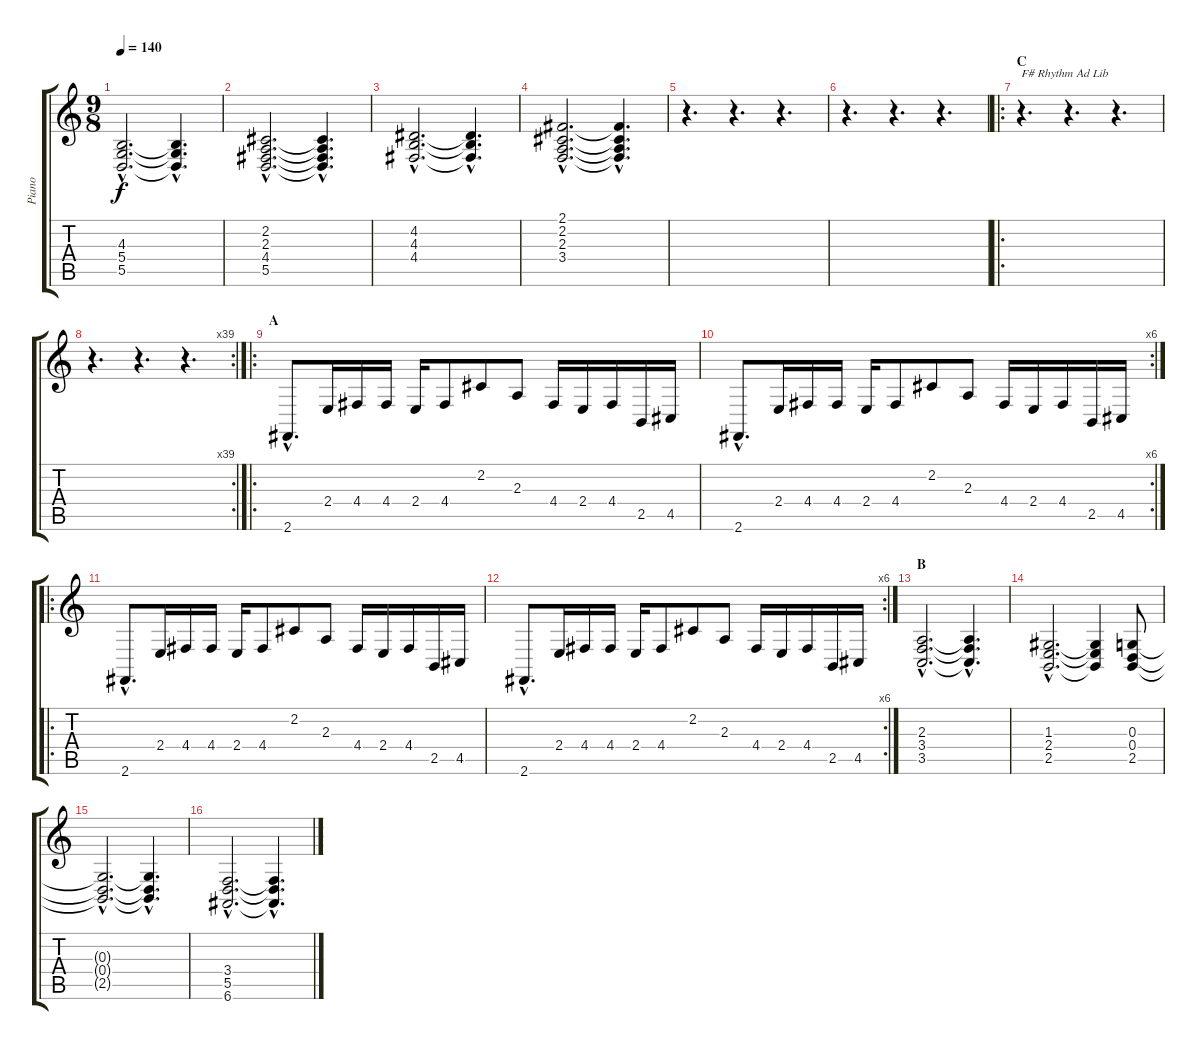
\track ("Piano" "Piano") {instrument electricpiano1}
\staff {score tabs}
\tuning (E4 B3 G3 D3 A2 E2) {hide}
\ts (9 8)
\tempo 140
\clef g2
\ks c
(4.3{hac} 5.4{hac} 5.5{hac}).2{d dy f} (4.3{hac t} 5.4{hac t} 5.5{hac t}).4{d} |
(2.2{hac} 2.3{hac} 4.4{hac} 5.5{hac}).2{d} (2.2{hac t} 2.3{hac t} 4.4{hac t} 5.5{hac t}).4{d} |
(4.2{hac} 4.3{hac} 4.4{hac}).2{d} (4.2{hac t} 4.3{hac t} 4.4{hac t}).4{d} |
(2.1{hac} 2.2{hac} 2.3{hac} 3.4{hac}).2{d} (2.1{hac t} 2.2{hac t} 2.3{hac t} 3.4{hac t}).4{d} |
r.4{d} r.4{d} r.4{d} |
r.4{d} r.4{d} r.4{d} |
\ro
\section ("" "C")
r.4{d txt "F# Rhythm Ad Lib"} r.4{d} r.4{d} |
\rc 39
r.4{d} r.4{d} r.4{d} |
\ro
\section ("" "A")
2.6{hac}.8{d} 2.4.16 4.4.16 4.4.16 2.4.16 4.4.8 2.2.8 2.3.8 4.4.16 2.4.16 4.4.16 2.5.16 4.5.16 |
\rc 6
2.6{hac}.8{d} 2.4.16 4.4.16 4.4.16 2.4.16 4.4.8 2.2.8 2.3.8 4.4.16 2.4.16 4.4.16 2.5.16 4.5.16 |
\ro
2.6{hac}.8{d} 2.4.16 4.4.16 4.4.16 2.4.16 4.4.8 2.2.8 2.3.8 4.4.16 2.4.16 4.4.16 2.5.16 4.5.16 |
\rc 6
2.6{hac}.8{d} 2.4.16 4.4.16 4.4.16 2.4.16 4.4.8 2.2.8 2.3.8 4.4.16 2.4.16 4.4.16 2.5.16 4.5.16 |
\section ("" "B")
(2.3{hac} 3.4{hac} 3.5{hac}).2{d} (2.3{hac t} 3.4{hac t} 3.5{hac t}).4{d} |
(1.3{hac} 2.4{hac} 2.5{hac}).2{d} (1.3{t} 2.4{t} 2.5{t}).4 (0.3 0.4 2.5).8 |
(0.3{hac t} 0.4{hac t} 2.5{hac t}).2{d} (0.3{hac t} 0.4{hac t} 2.5{hac t}).4{d} |
(3.4{hac} 5.5{hac} 6.6{hac}).2{d} (3.4{hac t} 5.5{hac t} 6.6{hac t}).4{d}
